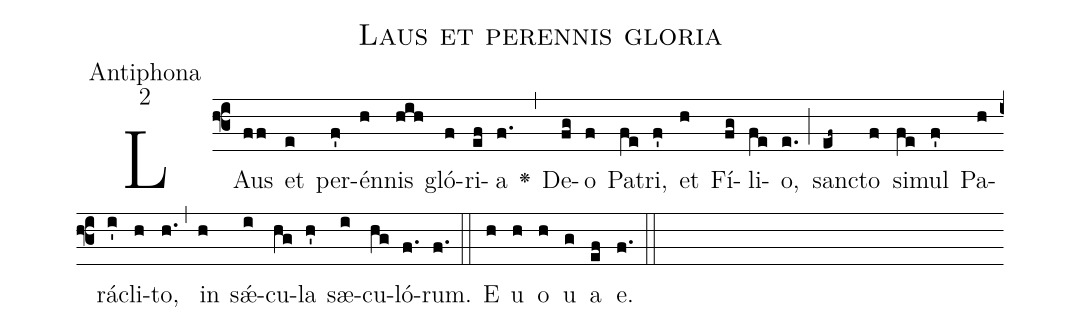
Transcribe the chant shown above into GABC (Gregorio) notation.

name:Laus et perennis gloria;
office-part:Antiphona;
mode:2;
%%
(f3)LAus(ff) et(e) per(f')én(h)nis(hih) gló(f)ri(ef)a(f.) <v>\greheightstar</v>(,) De(fg)o(f) Pa(fe)tri,(f') et(h) Fí(fg)li(fe)o,(e.) (;) san(ef~)cto(f) si(fe)mul(f') Pa(h)rá(i')cli(h)to,(h.) (,) in(h) sǽ(i)cu(hg)la(h') sæ(i)cu(hg)ló(f.)rum.(f.) (::)

E(h) u(h) o(h) u(g) a(ef) e.(f.) (::)
